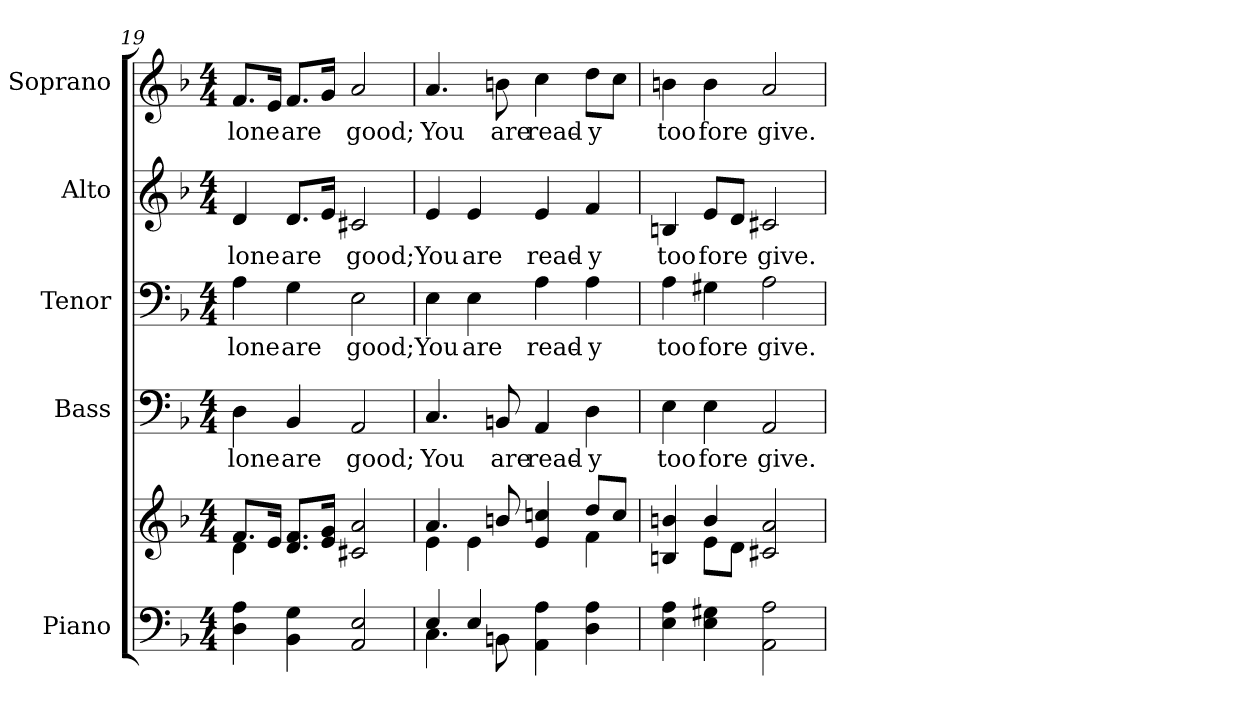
**kern	**kern	**kern	**text	**kern	**text	**kern	**text	**kern	**text
*part5	*part5	*part4	*part4	*part3	*part3	*part2	*part2	*part1	*part1
*staff6	*staff5	*staff4	*staff4	*staff3	*staff3	*staff2	*staff2	*staff1	*staff1
*I"Piano	*	*I"Bass	*	*I"Tenor	*	*I"Alto	*	*I"Soprano	*
*I'Pno.	*	*I'B.	*	*I'T.	*	*I'A.	*	*I'S.	*
*clefF4	*clefG2	*clefF4	*	*clefF4	*	*clefG2	*	*clefG2	*
*k[b-]	*k[b-]	*k[b-]	*	*k[b-]	*	*k[b-]	*	*k[b-]	*
*F:	*F:	*F:	*	*F:	*	*F:	*	*F:	*
*M4/4	*M4/4	*M4/4	*	*M4/4	*	*M4/4	*	*M4/4	*
=19	=19	=19	=19	=19	=19	=19	=19	=19	=19
*	*^	*	*	*	*	*	*	*	*
!	!	!	!	!LO:LY:b:color=#000000	!	!	!	!	!	!
!	!	!	!	!	!	!LO:LY:b:color=#000000	!	!	!	!
!	!	!	!	!	!	!	!	!LO:LY:b:color=#000000	!	!
!	!	!	!	!	!	!	!	!	!	!LO:LY:b:color=#000000
4Di\ 4Ai	8.fi/L	4di\	4Di\	-lone	4Ai\	-lone	4di/	-lone	8.fi/L	-lone
.	16ei/Jk	.	.	.	.	.	.	.	16ei/Jk	.
!	!	!	!	!LO:LY:b:color=#000000	!	!	!	!	!	!
!	!	!	!	!	!	!LO:LY:b:color=#000000	!	!	!	!
!	!	!	!	!	!	!	!	!LO:LY:b:color=#000000	!	!
!	!	!	!	!	!	!	!	!	!	!LO:LY:b:color=#000000
4BB-i\ 4Gi	8.di/ 8.fiL	4ryy	4BB-i/	are	4Gi\	are	8.di/L	are	8.fi/L	are
.	16ei/ 16giJk	.	.	.	.	.	16ei/Jk	.	16gi/Jk	.
!	!	!	!	!LO:LY:b:color=#000000	!	!	!	!	!	!
!	!	!	!	!	!	!LO:LY:b:color=#000000	!	!	!	!
!	!	!	!	!	!	!	!	!LO:LY:b:color=#000000	!	!
!	!	!	!	!	!	!	!	!	!	!LO:LY:b:color=#000000
2AAi/ 2Ei	2c#Xi/ 2ai	2ryy	2AAi/	good;	2Ei\	good;	2c#Xi/	good;	2ai/	good;
!!LO:PB:g=z
=20	=20	=20	=20	=20	=20	=20	=20	=20	=20	=20
*^	*	*	*	*	*	*	*	*	*	*
!	!	!	!	!	!LO:LY:b:color=#000000	!	!	!	!	!	!
!	!	!	!	!	!	!	!LO:LY:b:color=#000000	!	!	!	!
!	!	!	!	!	!	!	!	!	!LO:LY:b:color=#000000	!	!
!	!	!	!	!	!	!	!	!	!	!	!LO:LY:b:color=#000000
4Ei/	4.Ci\	4.ai/	4ei\	4.Ci/	You	4Ei\	You	4ei/	You	4.ai/	You
!	!	!	!	!	!	!	!LO:LY:b:color=#000000	!	!	!	!
!	!	!	!	!	!	!	!	!	!LO:LY:b:color=#000000	!	!
4Ei/	.	.	4ei\	.	.	4Ei\	are	4ei/	are	.	.
!	!	!	!	!	!LO:LY:b:color=#000000	!	!	!	!	!	!
!	!	!	!	!	!	!	!	!	!	!	!LO:LY:b:color=#000000
.	8BBni\	8bni/	.	8BBni/	are	.	.	.	.	8bni\	are
!	!	!	!	!	!LO:LY:b:color=#000000	!	!	!	!	!	!
!	!	!	!	!	!	!	!LO:LY:b:color=#000000	!	!	!	!
!	!	!	!	!	!	!	!	!	!LO:LY:b:color=#000000	!	!
!	!	!	!	!	!	!	!	!	!	!	!LO:LY:b:color=#000000
4AAi\ 4Ai	2ryy	4ei/ 4ccni	4ryy	4AAi/	read-	4Ai\	read-	4ei/	read-	4cci\	read-
!	!	!	!	!	!LO:LY:b:color=#000000	!	!	!	!	!	!
!	!	!	!	!	!	!	!LO:LY:b:color=#000000	!	!	!	!
!	!	!	!	!	!	!	!	!	!LO:LY:b:color=#000000	!	!
!	!	!	!	!	!	!	!	!	!	!	!LO:LY:b:color=#000000
4Di\ 4Ai	.	8ddi/L	4fi\	4Di\	-y	4Ai\	-y	4fi/	-y	8ddi\L	-y
.	.	8cci/J	.	.	.	.	.	.	.	8cci\J	.
*v	*v	*	*	*	*	*	*	*	*	*	*
=21	=21	=21	=21	=21	=21	=21	=21	=21	=21	=21
!	!	!	!	!LO:LY:b:color=#000000	!	!	!	!	!	!
!	!	!	!	!	!	!LO:LY:b:color=#000000	!	!	!	!
!	!	!	!	!	!	!	!	!LO:LY:b:color=#000000	!	!
!	!	!	!	!	!	!	!	!	!	!LO:LY:b:color=#000000
4Ei\ 4Ai	4Bni/ 4bni	4ryy	4Ei\	too	4Ai\	too	4Bni/	too	4bni\	too
!	!	!	!	!LO:LY:b:color=#000000	!	!	!	!	!	!
!	!	!	!	!	!	!LO:LY:b:color=#000000	!	!	!	!
!	!	!	!	!	!	!	!	!LO:LY:b:color=#000000	!	!
!	!	!	!	!	!	!	!	!	!	!LO:LY:b:color=#000000
4Ei\ 4G#Xi	4bi/	8ei\L	4Ei\	fore	4G#Xi\	fore	8ei/L	fore	4bi\	fore
.	.	8di\J	.	.	.	.	8di/J	.	.	.
!	!	!	!	!LO:LY:b:color=#000000	!	!	!	!	!	!
!	!	!	!	!	!	!LO:LY:b:color=#000000	!	!	!	!
!	!	!	!	!	!	!	!	!LO:LY:b:color=#000000	!	!
!	!	!	!	!	!	!	!	!	!	!LO:LY:b:color=#000000
2AAi\ 2Ai	2c#Xi/ 2ai	2ryy	2AAi/	give.	2Ai\	give.	2c#Xi/	give.	2ai/	give.
*	*v	*v	*	*	*	*	*	*	*	*
=	=	=	=	=	=	=	=	=	=
*-	*-	*-	*-	*-	*-	*-	*-	*-	*-
